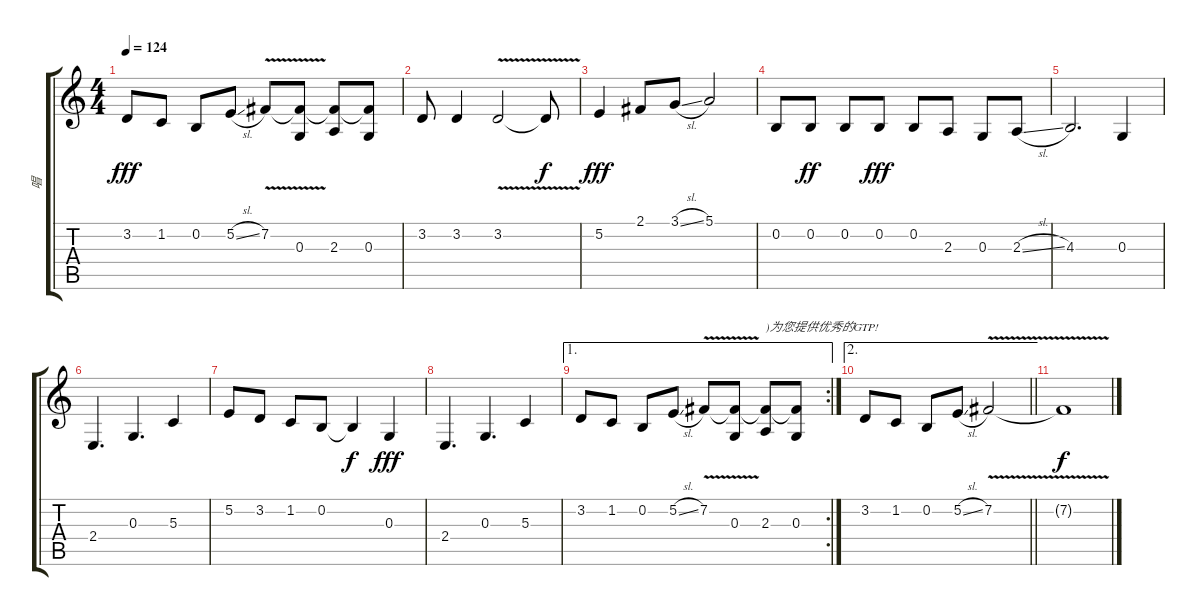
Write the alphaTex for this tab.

\track ("唱" "唱") {instrument lead1square}
\staff {score tabs}
\tuning (E4 B3 G3 D3 A2 E2) {hide}
\ts (4 4)
\tempo 124
\clef g2
\ks c
3.2.8{dy fff} 1.2.8 0.2.8 5.2{sl}.8 7.2{v}.8 (7.2{t} 0.3).8 (7.2{t} 2.3).8 (7.2{t} 0.3).8 |
3.2.8 3.2.4 3.2{v}.2 3.2{t}.8{dy f} |
5.2.4{dy fff} 2.1.8 3.1{sl}.8 5.1.2 |
0.2.8 0.2.8{dy ff} 0.2.8 0.2.8{dy fff} 0.2.8 2.3.8 0.3.8 2.3{sl}.8 |
4.3.2{d} 0.3.4 |
2.4.4{d} 0.3.4{d} 5.3.4 |
5.2.8 3.2.8 1.2.8 0.2.8 0.2{t}.4{dy f} 0.3.4{dy fff} |
2.4.4{d} 0.3.4{d} 5.3.4 |
\ae 1
\rc 2
3.2.8 1.2.8 0.2.8 5.2{sl}.8 7.2{v}.8 (7.2{t} 0.3).8 (7.2{t} 2.3).8{txt ")为您提供优秀的GTP!"} (7.2{t} 0.3).8 |
\ae 2
\barLineRight lightlight
3.2.8 1.2.8 0.2.8 5.2{sl}.8 7.2{v}.2 |
7.2{t}.1{dy f}
